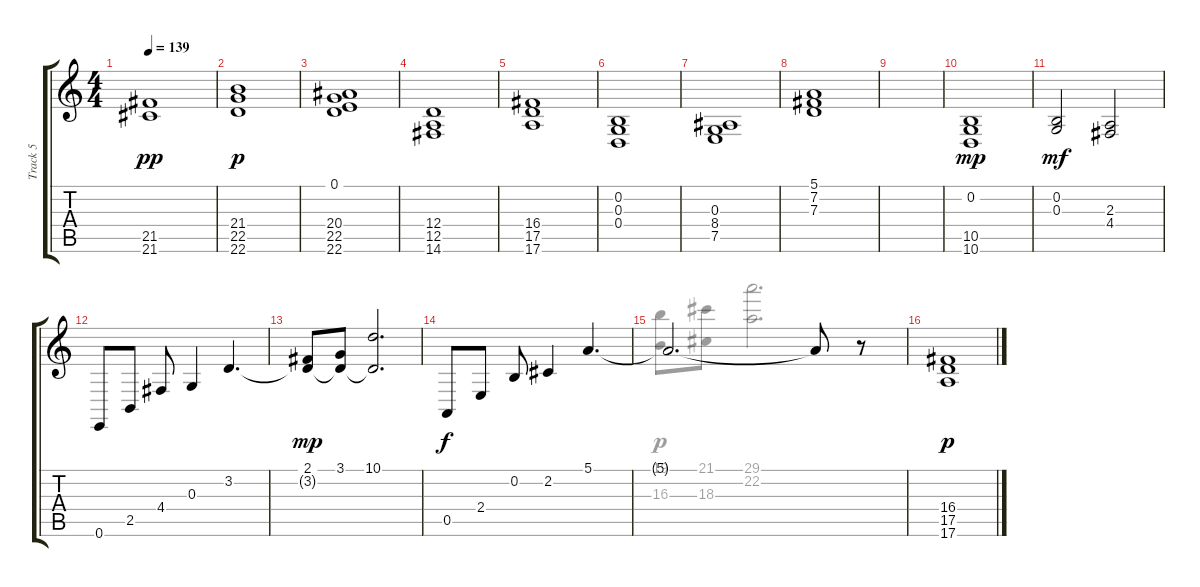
\track ("Track 5" "Track 5") {instrument electricgrandpiano}
\staff {score tabs}
\tuning (E4 B3 G3 D3 A2 E2) {hide}
\voice
\ts (4 4)
\tempo 139
\clef g2
\ks c
(21.5 21.6).1{dy pp} |
(21.4 22.5 22.6).1{dy p} |
(0.1 20.4 22.5 22.6).1 |
(12.4 12.5 14.6).1 |
(16.4 17.5 17.6).1 |
(0.2 0.3 0.4).1 |
(0.3 8.4 7.5).1 |
(5.1 7.2 7.3).1 |
|
(0.2 10.5 10.6).1{dy mp} |
(0.2 0.3).2{dy mf} (2.3 4.4).2 |
0.6.8{volume 7 balance 14 instrument electricgrandpiano} 2.5.8 4.4.8 0.3.4 3.2.4{d} |
(2.1 3.2{t}).8{dy mp} (3.1 3.2{t}).8 (10.1 3.2{t}).2{d} |
0.5.8{dy f} 2.4.8 0.2.8 2.2.4 5.1.4{d} |
5.1{t}.2{d} 5.1{t}.8 r.8 |
(16.4 17.5 17.6).1{dy p balance 13 instrument pad2warm}
\voice
\clef g2
\ottava regular
\simile none
\ks c
|
|
|
|
|
|
|
|
|
|
|
|
|
|
(19.1 16.3).8 (21.1 18.3).8 (29.1 22.2).2{d} |
